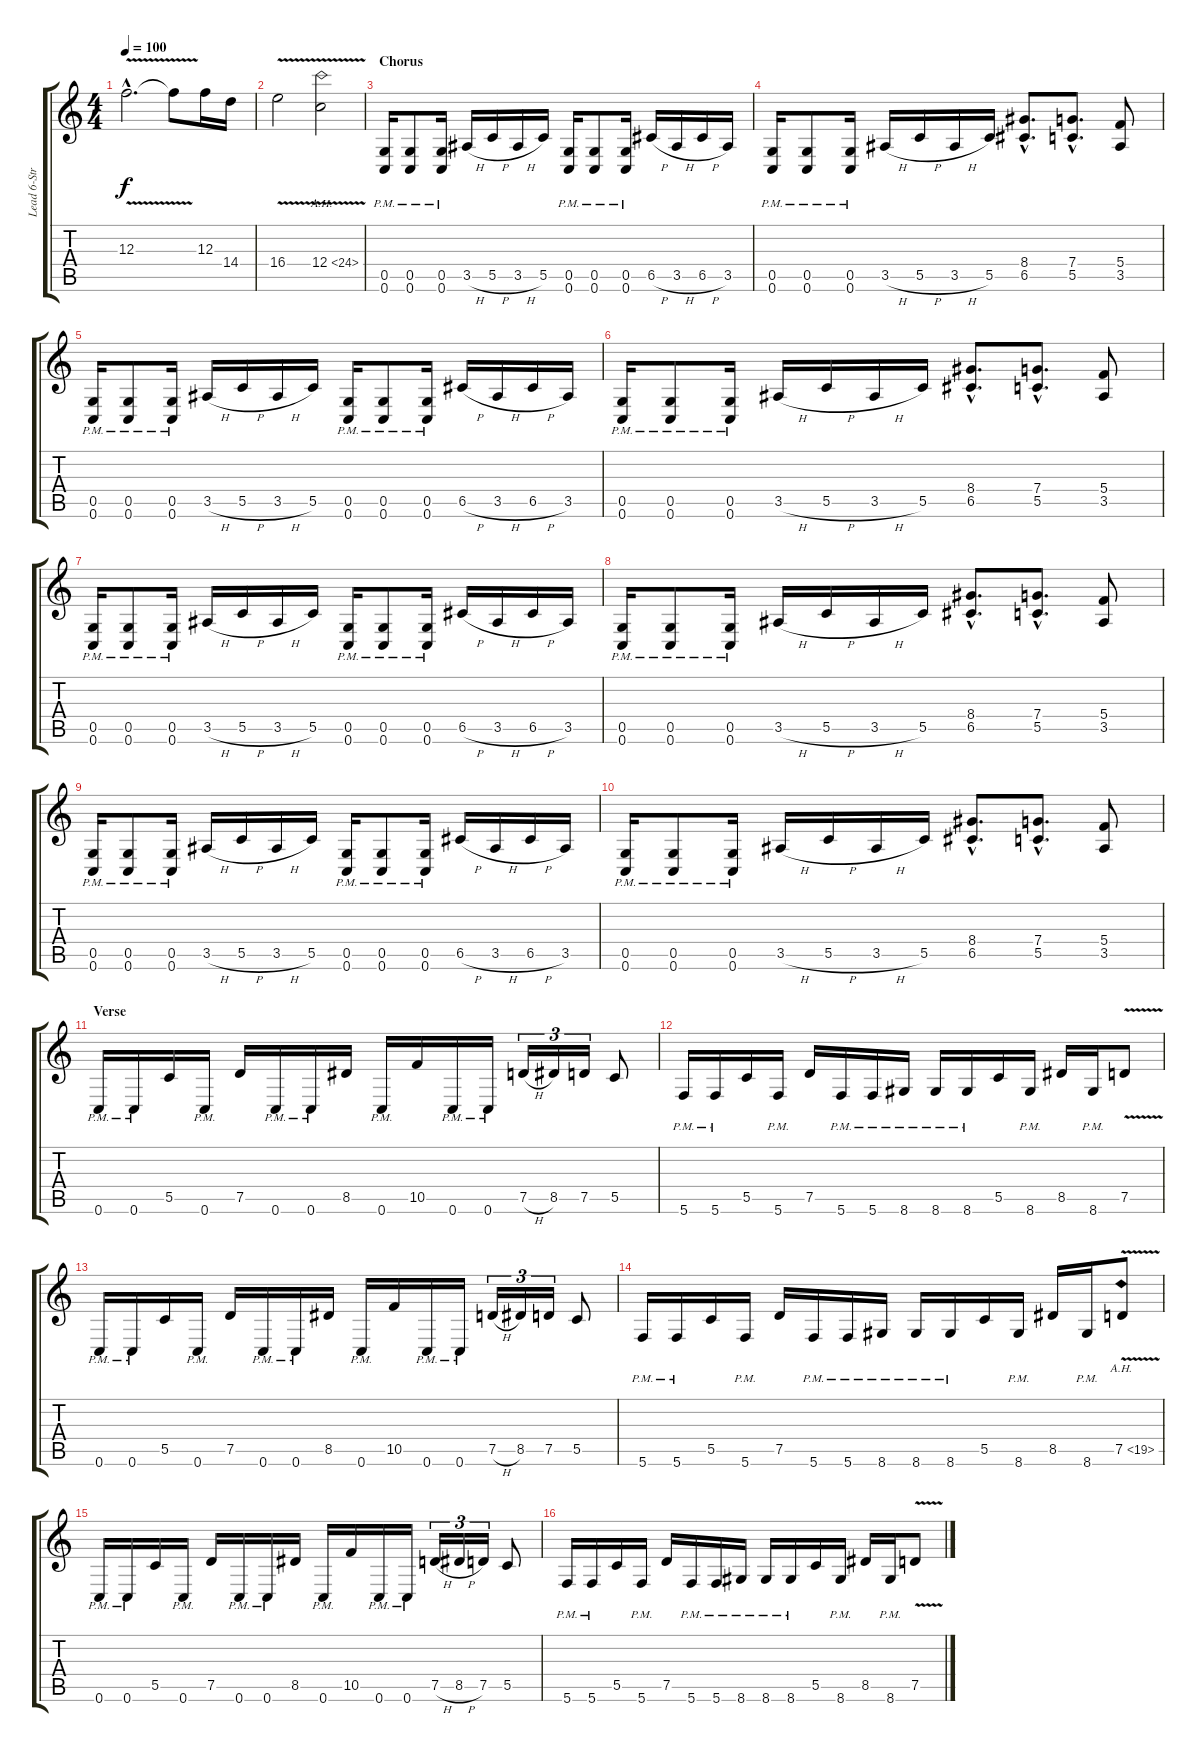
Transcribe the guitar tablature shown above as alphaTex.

\track ("Lead 6-Strings" "Lead 6-Str") {instrument distortionguitar}
\staff {score tabs}
\tuning (D4 A3 F3 C3 G2 C2) {hide}
\ts (4 4)
\tempo 100
\clef g2
\ks c
12.3{v hac}.2{d dy f} 12.3{t}.8 12.3.16 14.4.16 |
16.4{v}.2 12.4{ah 12 v}.2 |
\section ("" "Chorus")
(0.5{pm} 0.6{pm}).16 (0.5{pm} 0.6{pm}).8 (0.5{pm} 0.6{pm}).16 3.5{h}.16 5.5{h}.16 3.5{h}.16 5.5.16 (0.5{pm} 0.6{pm}).16 (0.5{pm} 0.6{pm}).8 (0.5{pm} 0.6{pm}).16 6.5{h}.16 3.5{h}.16 6.5{h}.16 3.5.16 |
(0.5{pm} 0.6{pm}).16 (0.5{pm} 0.6{pm}).8 (0.5{pm} 0.6{pm}).16 3.5{h}.16 5.5{h}.16 3.5{h}.16 5.5.16 (8.4{hac} 6.5{hac}).8{d} (7.4{hac} 5.5{hac}).8{d} (5.4 3.5).8 |
(0.5{pm} 0.6{pm}).16 (0.5{pm} 0.6{pm}).8 (0.5{pm} 0.6{pm}).16 3.5{h}.16 5.5{h}.16 3.5{h}.16 5.5.16 (0.5{pm} 0.6{pm}).16 (0.5{pm} 0.6{pm}).8 (0.5{pm} 0.6{pm}).16 6.5{h}.16 3.5{h}.16 6.5{h}.16 3.5.16 |
(0.5{pm} 0.6{pm}).16 (0.5{pm} 0.6{pm}).8 (0.5{pm} 0.6{pm}).16 3.5{h}.16 5.5{h}.16 3.5{h}.16 5.5.16 (8.4{hac} 6.5{hac}).8{d} (7.4{hac} 5.5{hac}).8{d} (5.4 3.5).8 |
(0.5{pm} 0.6{pm}).16 (0.5{pm} 0.6{pm}).8 (0.5{pm} 0.6{pm}).16 3.5{h}.16 5.5{h}.16 3.5{h}.16 5.5.16 (0.5{pm} 0.6{pm}).16 (0.5{pm} 0.6{pm}).8 (0.5{pm} 0.6{pm}).16 6.5{h}.16 3.5{h}.16 6.5{h}.16 3.5.16 |
(0.5{pm} 0.6{pm}).16 (0.5{pm} 0.6{pm}).8 (0.5{pm} 0.6{pm}).16 3.5{h}.16 5.5{h}.16 3.5{h}.16 5.5.16 (8.4{hac} 6.5{hac}).8{d} (7.4{hac} 5.5{hac}).8{d} (5.4 3.5).8 |
(0.5{pm} 0.6{pm}).16 (0.5{pm} 0.6{pm}).8 (0.5{pm} 0.6{pm}).16 3.5{h}.16 5.5{h}.16 3.5{h}.16 5.5.16 (0.5{pm} 0.6{pm}).16 (0.5{pm} 0.6{pm}).8 (0.5{pm} 0.6{pm}).16 6.5{h}.16 3.5{h}.16 6.5{h}.16 3.5.16 |
(0.5{pm} 0.6{pm}).16 (0.5{pm} 0.6{pm}).8 (0.5{pm} 0.6{pm}).16 3.5{h}.16 5.5{h}.16 3.5{h}.16 5.5.16 (8.4{hac} 6.5{hac}).8{d} (7.4{hac} 5.5{hac}).8{d} (5.4 3.5).8 |
\section ("" "Verse")
0.6{pm}.16 0.6{pm}.16 5.5.16 0.6{pm}.16 7.5.16 0.6{pm}.16 0.6{pm}.16 8.5.16 0.6{pm}.16 10.5.16 0.6{pm}.16 0.6{pm}.16 7.5{h}.16{tu (3 2)} 8.5.16{tu (3 2)} 7.5.16{tu (3 2)} 5.5.8 |
5.6{pm}.16 5.6{pm}.16 5.5.16 5.6{pm}.16 7.5.16 5.6{pm}.16 5.6{pm}.16 8.6{pm}.16 8.6{pm}.16 8.6{pm}.16 5.5.16 8.6{pm}.16 8.5.16 8.6{pm}.16 7.5{v}.8 |
0.6{pm}.16 0.6{pm}.16 5.5.16 0.6{pm}.16 7.5.16 0.6{pm}.16 0.6{pm}.16 8.5.16 0.6{pm}.16 10.5.16 0.6{pm}.16 0.6{pm}.16 7.5{h}.16{tu (3 2)} 8.5.16{tu (3 2)} 7.5.16{tu (3 2)} 5.5.8 |
5.6{pm}.16 5.6{pm}.16 5.5.16 5.6{pm}.16 7.5.16 5.6{pm}.16 5.6{pm}.16 8.6{pm}.16 8.6{pm}.16 8.6{pm}.16 5.5.16 8.6{pm}.16 8.5.16 8.6{pm}.16 7.5{ah 12 v}.8{instrument guitarharmonics} |
0.6{pm}.16{instrument distortionguitar} 0.6{pm}.16 5.5.16 0.6{pm}.16 7.5.16 0.6{pm}.16 0.6{pm}.16 8.5.16 0.6{pm}.16 10.5.16 0.6{pm}.16 0.6{pm}.16 7.5{h}.16{tu (3 2)} 8.5{h}.16{tu (3 2)} 7.5.16{tu (3 2)} 5.5.8 |
5.6{pm}.16 5.6{pm}.16 5.5.16 5.6{pm}.16 7.5.16 5.6{pm}.16 5.6{pm}.16 8.6{pm}.16 8.6{pm}.16 8.6{pm}.16 5.5.16 8.6{pm}.16 8.5.16 8.6{pm}.16 7.5{v}.8
